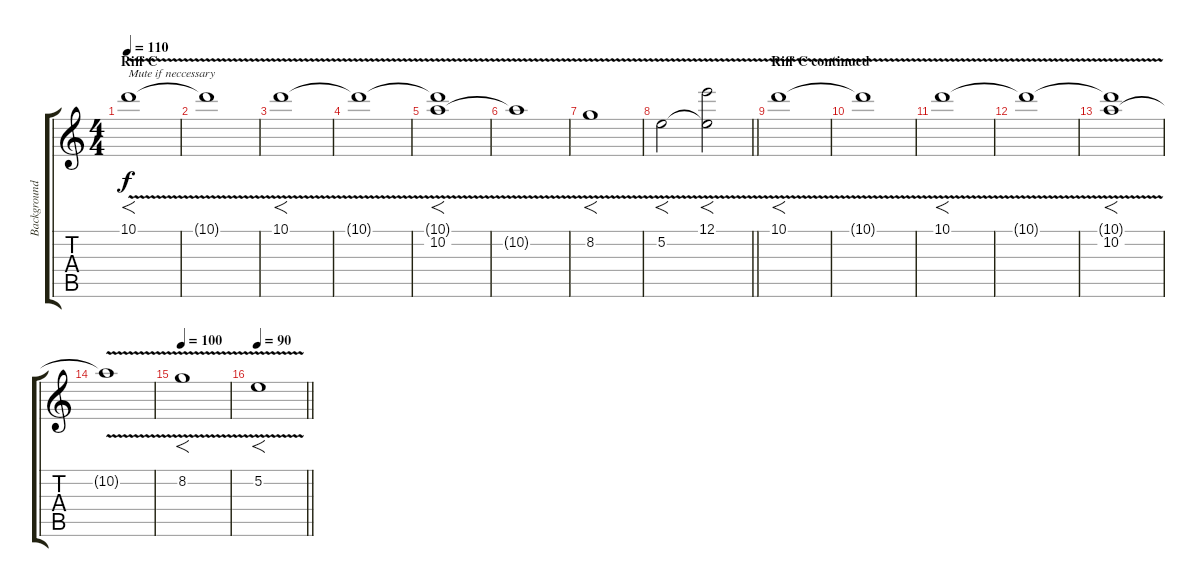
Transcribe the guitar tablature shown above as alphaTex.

\track ("Background Guitar Effects" "Background") {instrument overdrivenguitar}
\staff {score tabs}
\tuning (E4 B3 G3 D3 A2 E2) {hide}
\ts (4 4)
\section ("" "Riff C")
\tempo 110
\clef g2
\ks c
10.1{v}.1{f txt "Mute if neccessary" dy f} |
10.1{t}.1 |
10.1{v}.1{f} |
10.1{t}.1 |
(10.1{t} 10.2{v}).1{f} |
10.2{t}.1 |
8.2{v}.1{f} |
\barLineRight lightlight
5.2{v}.2{f} (12.1{v} 5.2{t}).2{f} |
\section ("" "Riff C continued")
10.1{v}.1{f} |
10.1{t}.1 |
10.1{v}.1{f} |
10.1{t}.1 |
(10.1{t} 10.2{v}).1{f} |
10.2{t}.1 |
\tempo 100
8.2{v}.1{f} |
\tempo 90
\barLineRight lightlight
5.2{v}.1{f}
